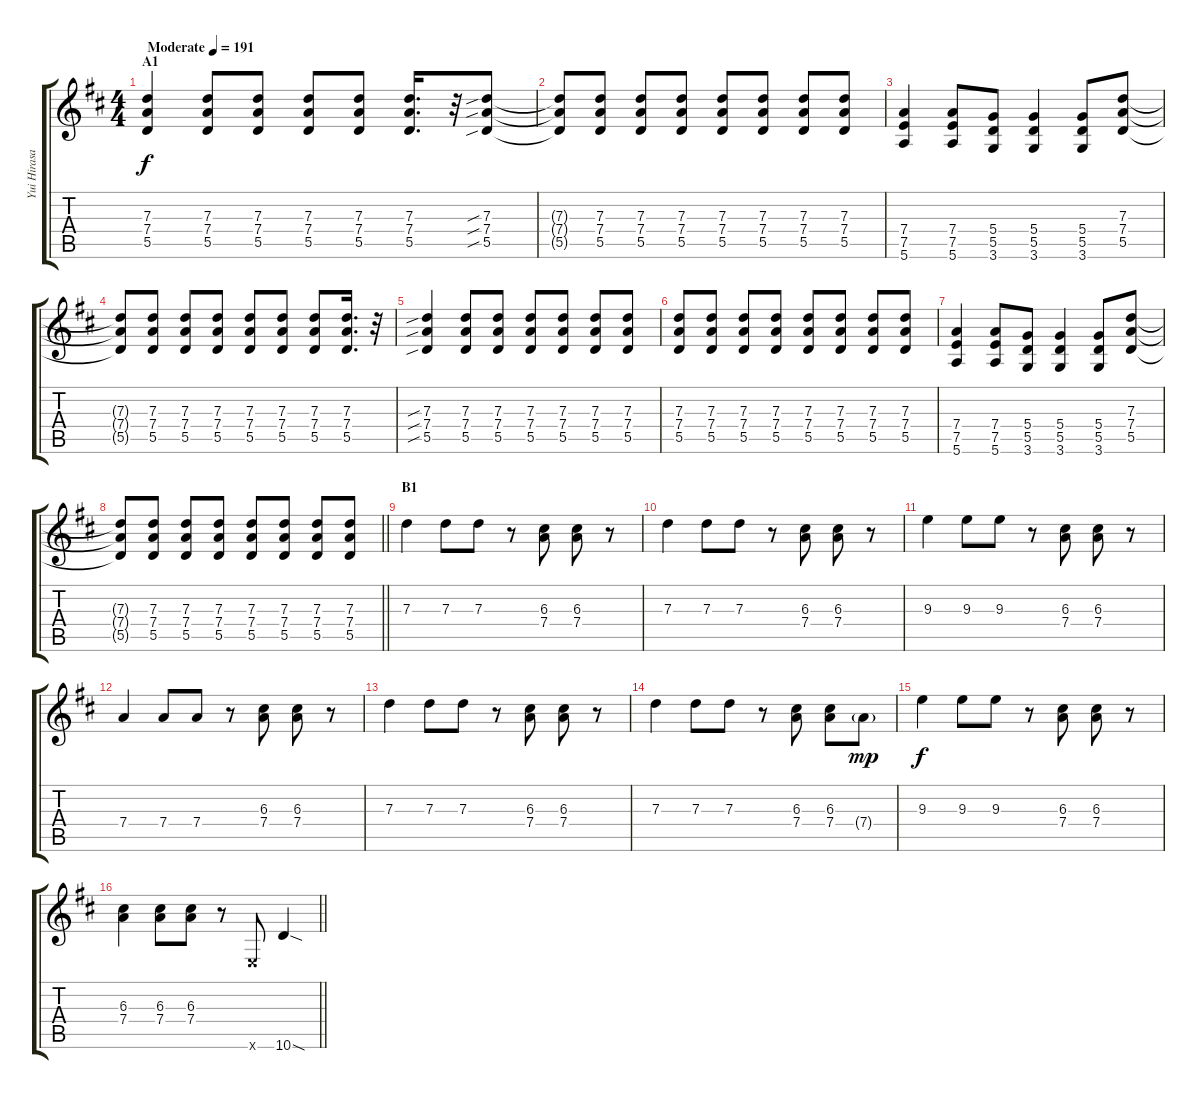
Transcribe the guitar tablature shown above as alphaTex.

\track ("Yui Hirasawa" "Yui Hirasa") {instrument distortionguitar}
\staff {score tabs}
\tuning (E4 B3 G3 D3 A2 E2) {hide}
\ts (4 4)
\section ("" "A1")
\tempo (191 "Moderate")
\clef g2
\ks d
(7.3 7.4 5.5).4{dy f instrument distortionguitar} (7.3 7.4 5.5).8 (7.3 7.4 5.5).8 (7.3 7.4 5.5).8 (7.3 7.4 5.5).8 (7.3 7.4 5.5).16{d} r.32 (7.3{sib} 7.4{sib} 5.5{sib}).8 |
(7.3{t} 7.4{t} 5.5{t}).8 (7.3 7.4 5.5).8 (7.3 7.4 5.5).8 (7.3 7.4 5.5).8 (7.3 7.4 5.5).8 (7.3 7.4 5.5).8 (7.3 7.4 5.5).8 (7.3 7.4 5.5).8 |
(7.4 7.5 5.6).4 (7.4 7.5 5.6).8 (5.4 5.5 3.6).8 (5.4 5.5 3.6).4 (5.4 5.5 3.6).8 (7.3 7.4 5.5).8 |
(7.3{t} 7.4{t} 5.5{t}).8 (7.3 7.4 5.5).8 (7.3 7.4 5.5).8 (7.3 7.4 5.5).8 (7.3 7.4 5.5).8 (7.3 7.4 5.5).8 (7.3 7.4 5.5).8 (7.3 7.4 5.5).16{d} r.32 |
(7.3{sib} 7.4{sib} 5.5{sib}).4 (7.3 7.4 5.5).8 (7.3 7.4 5.5).8 (7.3 7.4 5.5).8 (7.3 7.4 5.5).8 (7.3 7.4 5.5).8 (7.3 7.4 5.5).8 |
(7.3 7.4 5.5).8 (7.3 7.4 5.5).8 (7.3 7.4 5.5).8 (7.3 7.4 5.5).8 (7.3 7.4 5.5).8 (7.3 7.4 5.5).8 (7.3 7.4 5.5).8 (7.3 7.4 5.5).8 |
(7.4 7.5 5.6).4 (7.4 7.5 5.6).8 (5.4 5.5 3.6).8 (5.4 5.5 3.6).4 (5.4 5.5 3.6).8 (7.3 7.4 5.5).8 |
\barLineRight lightlight
(7.3{t} 7.4{t} 5.5{t}).8 (7.3 7.4 5.5).8 (7.3 7.4 5.5).8 (7.3 7.4 5.5).8 (7.3 7.4 5.5).8 (7.3 7.4 5.5).8 (7.3 7.4 5.5).8 (7.3 7.4 5.5).8 |
\section ("" "B1")
7.3.4 7.3.8 7.3.8 r.8 (6.3 7.4).8 (6.3 7.4).8 r.8 |
7.3.4 7.3.8 7.3.8 r.8 (6.3 7.4).8 (6.3 7.4).8 r.8 |
9.3.4 9.3.8 9.3.8 r.8 (6.3 7.4).8 (6.3 7.4).8 r.8 |
7.4.4 7.4.8 7.4.8 r.8 (6.3 7.4).8 (6.3 7.4).8 r.8 |
7.3.4 7.3.8 7.3.8 r.8 (6.3 7.4).8 (6.3 7.4).8 r.8 |
7.3.4 7.3.8 7.3.8 r.8 (6.3 7.4).8 (6.3 7.4).8 7.4{g}.8{dy mp} |
9.3.4{dy f} 9.3.8 9.3.8 r.8 (6.3 7.4).8 (6.3 7.4).8 r.8 |
\barLineRight lightlight
(6.3 7.4).4 (6.3 7.4).8 (6.3 7.4).8 r.8 0.6{x}.8 10.6{sod}.4
